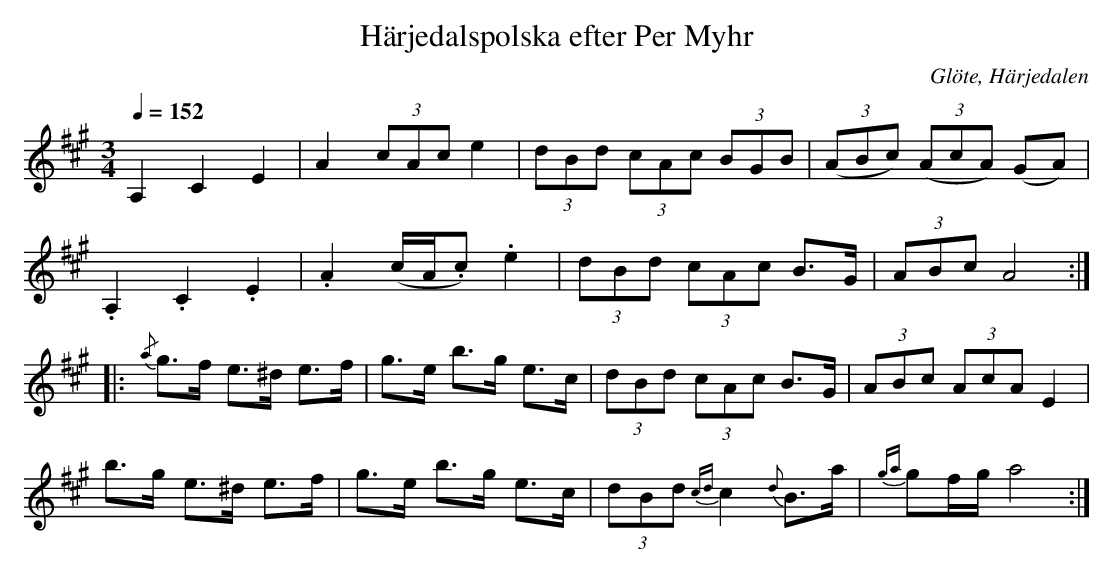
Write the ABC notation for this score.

X:1
T:Härjedalspolska efter Per Myhr
O:Glöte, Härjedalen
M:3/4
L:1/8
Q:1/4=152
K:A
A,2 C2 E2|A2 (3cAc e2|(3dBd (3cAc (3BGB|((3ABc) ((3AcA) (GA)|!
.A,2 .C2 .E2|.A2 (c/A/.c) .e2|(3dBd (3cAc B>G|(3ABc A4::!
{/a}g>f e>^d e>f|g>e b>g e>c|(3dBd (3cAc B>G|(3ABc (3AcA E2|!
b>g e>^d e>f|g>e b>g e>c|(3dBd {cd}c2 {d}B>a|{ga}gf/g/ a4:|]
